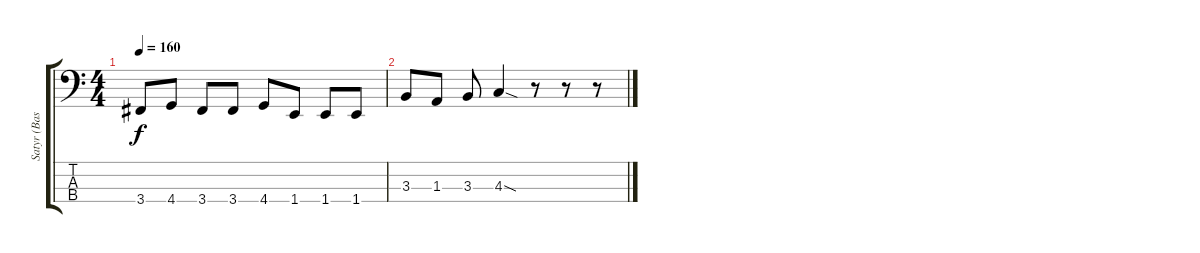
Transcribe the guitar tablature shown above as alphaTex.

\track ("Satyr (Bass)" "Satyr (Bas") {instrument electricbassfinger}
\staff {score tabs}
\tuning (Gb2 Db2 Ab1 Eb1) {hide}
\ts (4 4)
\tempo 160
\clef f4
\ks c
3.4.8{dy f} 4.4.8 3.4.8 3.4.8 4.4.8 1.4.8 1.4.8 1.4.8 |
3.3.8 1.3.8 3.3.8 4.3{sod}.4 r.8 r.8 r.8
